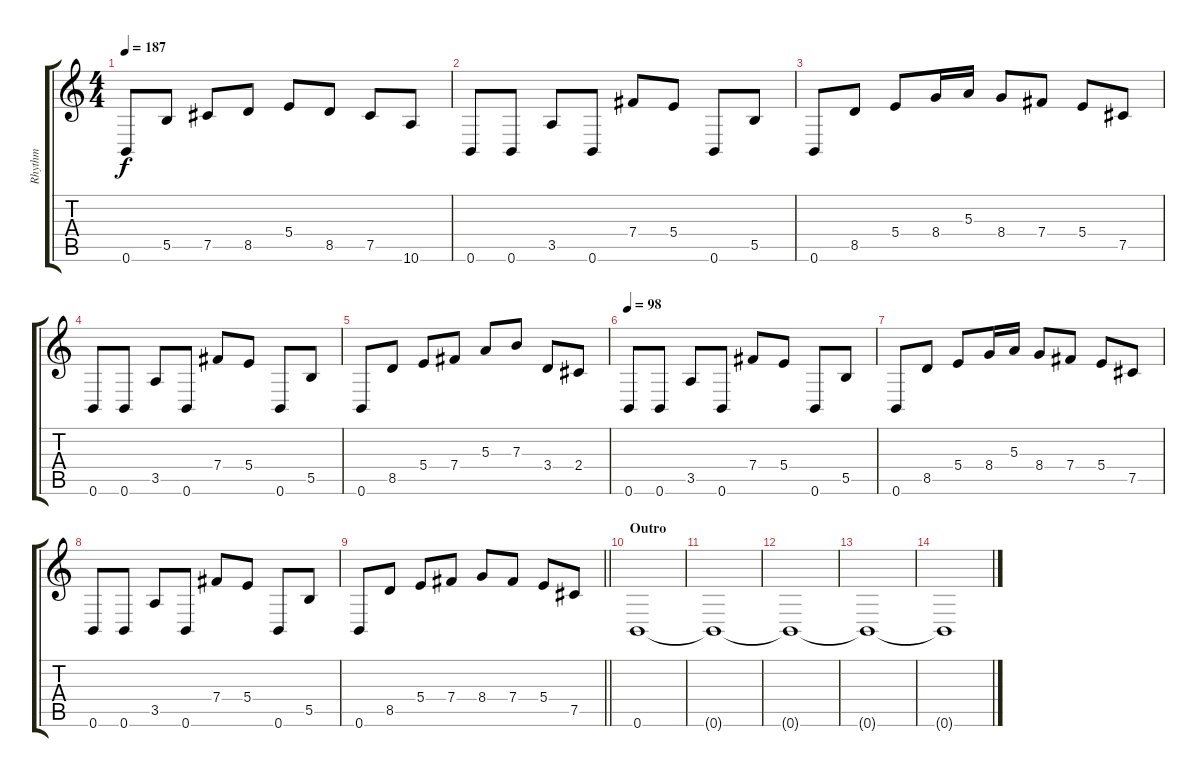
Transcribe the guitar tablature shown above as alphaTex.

\track ("Rhythm" "Rhythm") {instrument overdrivenguitar}
\staff {score tabs}
\tuning (Db4 Ab3 E3 B2 Gb2 B1) {hide}
\ts (4 4)
\tempo 187
\clef g2
\ks c
0.6.8{dy f} 5.5.8 7.5.8 8.5.8 5.4.8 8.5.8 7.5.8 10.6.8 |
0.6.8 0.6.8 3.5.8 0.6.8 7.4.8 5.4.8 0.6.8 5.5.8 |
0.6.8 8.5.8 5.4.8 8.4.16 5.3.16 8.4.8 7.4.8 5.4.8 7.5.8 |
0.6.8 0.6.8 3.5.8 0.6.8 7.4.8 5.4.8 0.6.8 5.5.8 |
0.6.8 8.5.8 5.4.8 7.4.8 5.3.8 7.3.8 3.4.8 2.4.8 |
\tempo 98
0.6.8 0.6.8 3.5.8 0.6.8 7.4.8 5.4.8 0.6.8 5.5.8 |
0.6.8 8.5.8 5.4.8 8.4.16 5.3.16 8.4.8 7.4.8 5.4.8 7.5.8 |
0.6.8 0.6.8 3.5.8 0.6.8 7.4.8 5.4.8 0.6.8 5.5.8 |
\barLineRight lightlight
0.6.8 8.5.8 5.4.8 7.4.8 8.4.8 7.4.8 5.4.8 7.5.8 |
\section ("" "Outro")
0.6.1{volume 0} |
0.6{t}.1 |
0.6{t}.1 |
0.6{t}.1 |
0.6{t}.1
